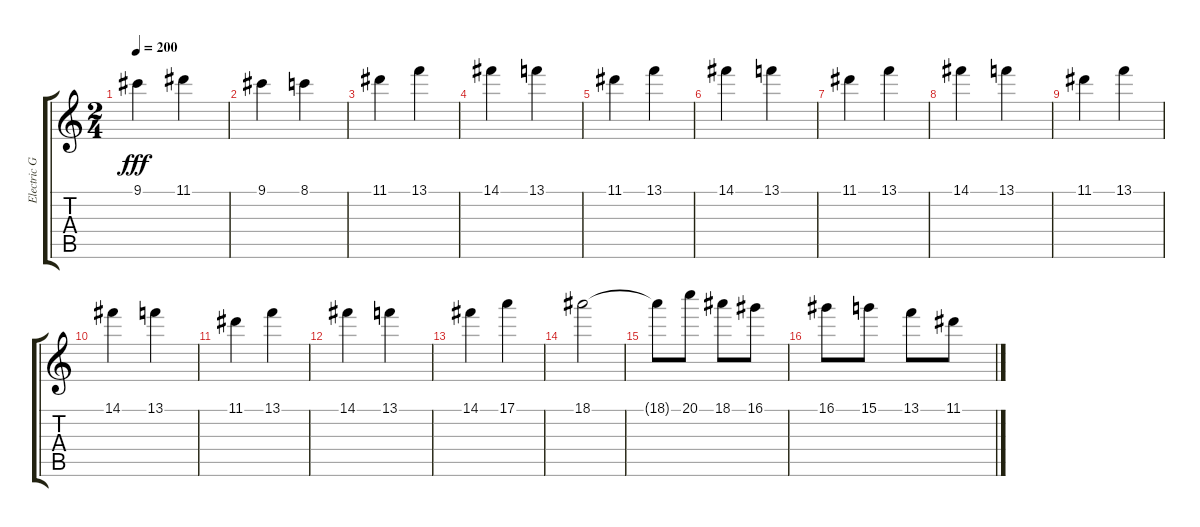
\track ("Electric Guitar 1" "Electric G") {instrument distortionguitar}
\staff {score tabs}
\tuning (E4 B3 G3 D3 A2 E2) {hide}
\ts (2 4)
\tempo 200
\clef g2
\ks c
9.1.4{dy fff} 11.1.4 |
9.1.4 8.1.4 |
11.1.4 13.1.4 |
14.1.4 13.1.4 |
11.1.4 13.1.4 |
14.1.4 13.1.4 |
11.1.4 13.1.4 |
14.1.4 13.1.4 |
11.1.4 13.1.4 |
14.1.4 13.1.4 |
11.1.4 13.1.4 |
14.1.4 13.1.4 |
14.1.4 17.1.4 |
18.1.2 |
18.1{t}.8 20.1.8 18.1.8 16.1.8 |
16.1.8 15.1.8 13.1.8 11.1.8
